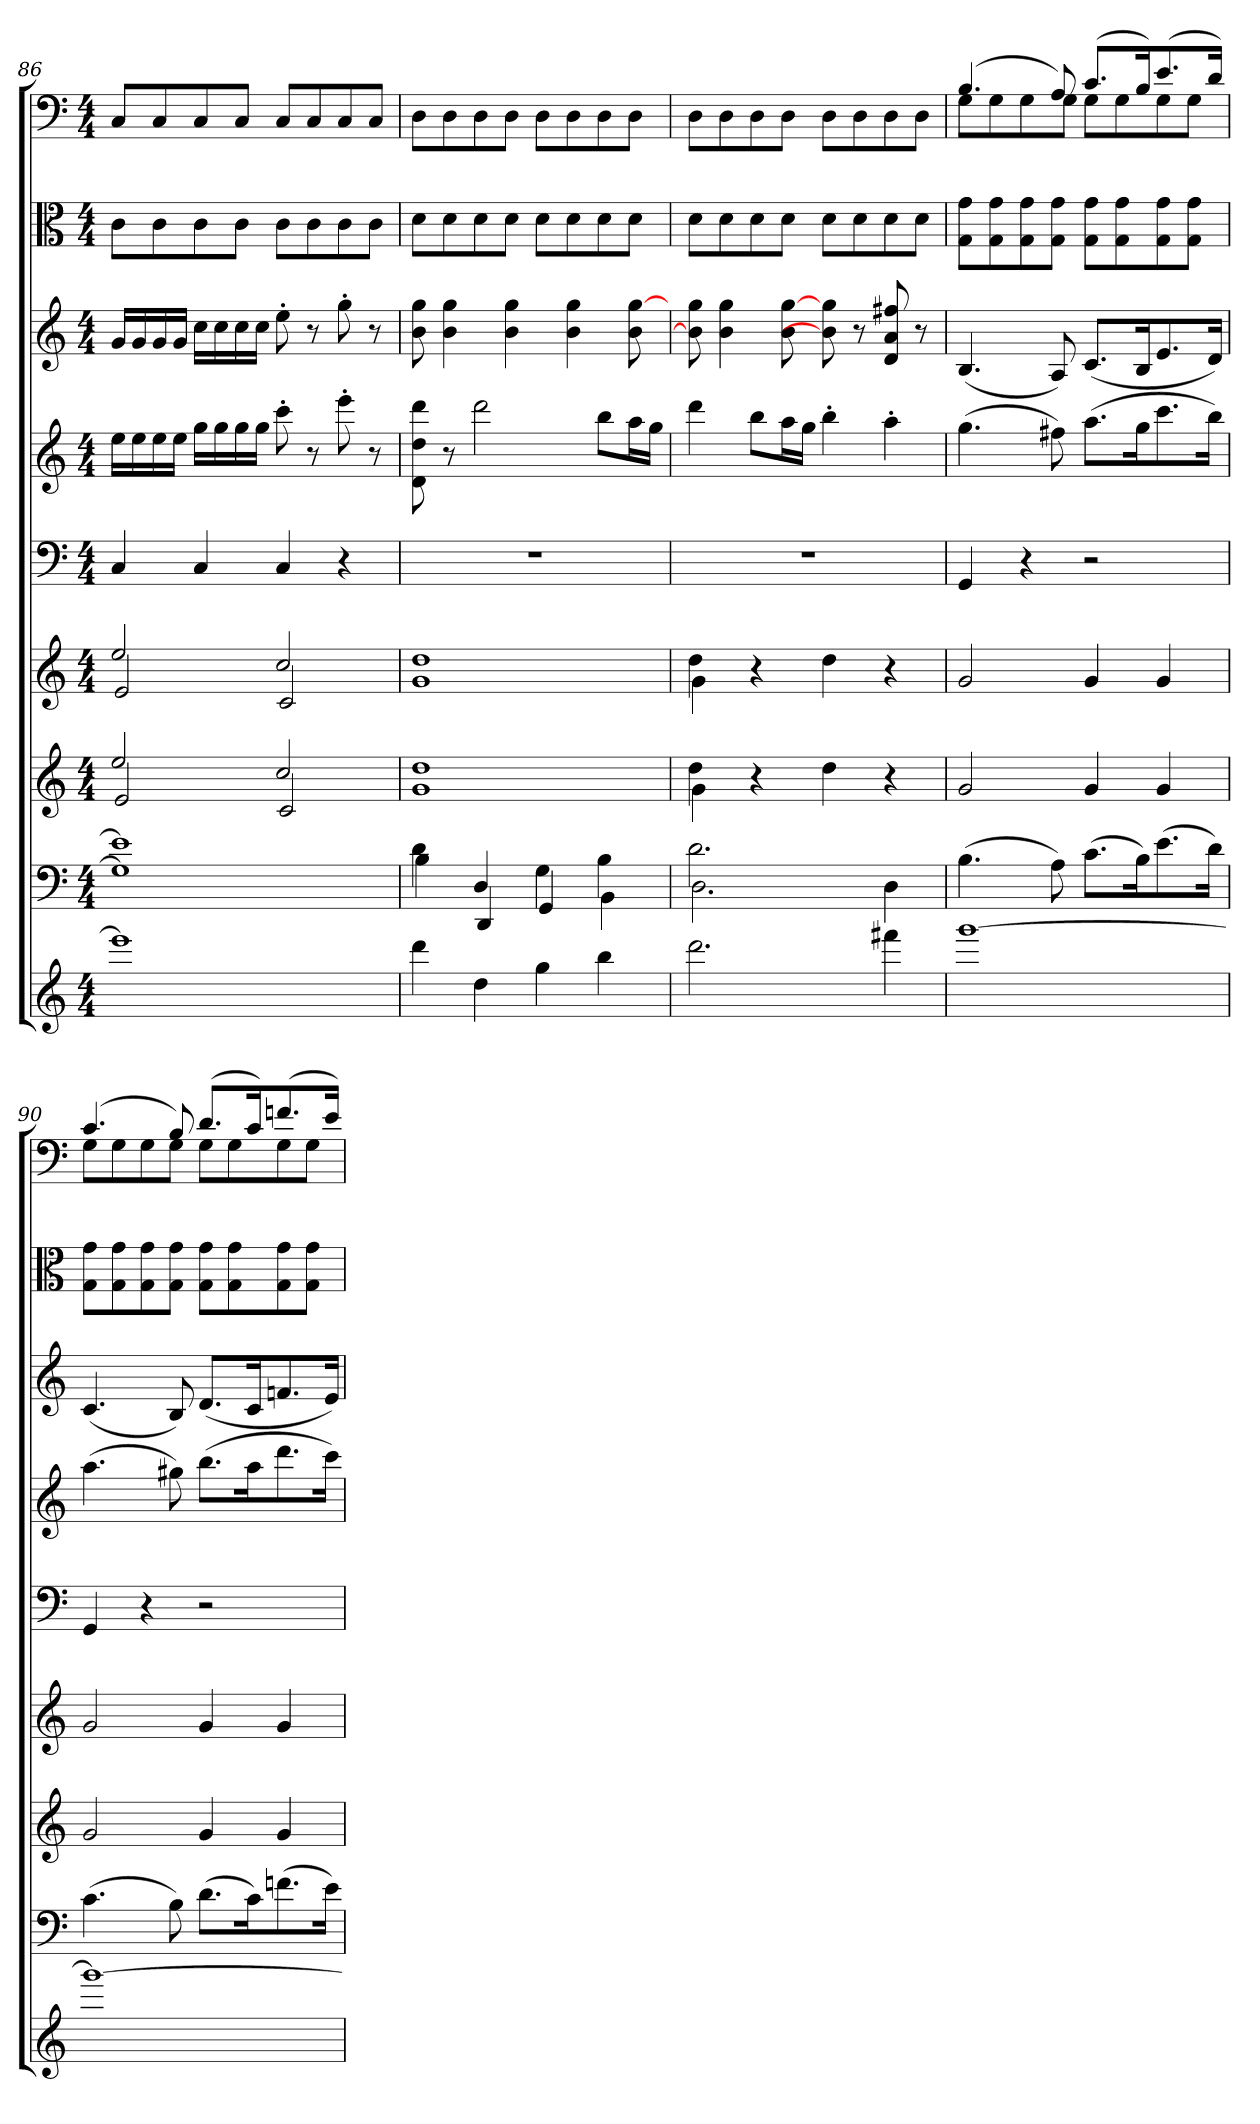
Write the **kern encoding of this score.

**kern	**kern	**kern	**kern	**kern	**kern	**kern	**kern	**kern
*part9	*part8	*part7	*part6	*part5	*part4	*part3	*part2	*part1
*staff9	*staff8	*staff7	*staff6	*staff5	*staff4	*staff3	*staff2	*staff1
*clefG2	*clefF4	*clefG2	*clefG2	*clefF4	*clefG2	*clefG2	*clefC3	*clefF4
*k[]	*k[]	*k[]	*k[]	*k[]	*k[]	*k[]	*k[]	*k[]
*C:	*C:	*C:	*C:	*C:	*C:	*C:	*C:	*C:
*M4/4	*M4/4	*M4/4	*M4/4	*M4/4	*M4/4	*M4/4	*M4/4	*M4/4
=86	=86	=86	=86	=86	=86	=86	=86	=86
*	*^	*^	*^	*	*	*	*	*
1eee\]	1e\]	1G\]	2ee/	2e/	2ee/	2e/	4C/	16ee\LL	16g/LL	8c\L	8C/L
.	.	.	.	.	.	.	.	16ee\	16g/	.	.
.	.	.	.	.	.	.	.	16ee\	16g/	8c\	8C/
.	.	.	.	.	.	.	.	16ee\JJ	16g/JJ	.	.
.	.	.	.	.	.	.	4C/	16gg\LL	16cc\LL	8c\	8C/
.	.	.	.	.	.	.	.	16gg\	16cc\	.	.
.	.	.	.	.	.	.	.	16gg\	16cc\	8c\J	8C/J
.	.	.	.	.	.	.	.	16gg\JJ	16cc\JJ	.	.
.	.	.	2cc/	2c/	2cc/	2c/	4C/	8ccc'\	8ee'\	8c\L	8C/L
.	.	.	.	.	.	.	.	8r	8r	8c\	8C/
.	.	.	.	.	.	.	4r	8eee'\	8gg'\	8c\	8C/
.	.	.	.	.	.	.	.	8r	8r	8c\J	8C/J
=87	=87	=87	=87	=87	=87	=87	=87	=87	=87	=87	=87
4ddd\	4d\	4B\	1dd\	1g/	1dd\	1g/	1r	8d\ 8dd\ 8ddd\	8b\ 8gg\	8d\L	8D\L
.	.	.	.	.	.	.	.	8r	4b\ 4gg\	8d\	8D\
4dd\	4D/	4DD/	.	.	.	.	.	2ddd\	.	8d\	8D\
.	.	.	.	.	.	.	.	.	4b\ 4gg\	8d\J	8D\J
4gg\	4G\	4GG/	.	.	.	.	.	.	.	8d\L	8D\L
.	.	.	.	.	.	.	.	.	4b\ 4gg\	8d\	8D\
4bb\	4B\	4BB\	.	.	.	.	.	8bb\L	.	8d\	8D\
.	.	.	.	.	.	.	.	16aa\L	8b\ [8gg\	8d\J	8D\J
.	.	.	.	.	.	.	.	16gg\JJ	.	.	.
=88	=88	=88	=88	=88	=88	=88	=88	=88	=88	=88	=88
2.ddd\	2.d\	2.D\	4dd\	4g\	4dd\	4g\	1r	4ddd\	8b]\ 8gg\	8d\L	8D\L
.	.	.	.	.	.	.	.	.	4b\ 4gg\	8d\	8D\
.	.	.	2ryy	4r	2ryy	4r	.	8bb\L	.	8d\	8D\
.	.	.	.	.	.	.	.	16aa\L	8b\ [8gg\	8d\J	8D\J
.	.	.	.	.	.	.	.	16gg\JJ	.	.	.
.	.	.	.	4dd\	.	4dd\	.	4bb'\	8b]\ 8gg\	8d\L	8D\L
.	.	.	.	.	.	.	.	.	8r	8d\	8D\
4fff#X\	4ryy	4D\	4ryy	4r	4ryy	4r	.	4aa'\	8d/ 8a/ 8ff#X/	8d\	8D\
.	.	.	.	.	.	.	.	.	8r	8d\J	8D\J
*	*v	*v	*	*	*v	*v	*	*	*	*	*
*	*	*v	*v	*	*	*	*	*	*
=89	=89	=89	=89	=89	=89	=89	=89	=89
*	*	*	*	*	*	*	*	*^
[1ggg\	(4.B\	2g/	2g/	4GG/	(4.gg\	(4.B/	8G\ 8g\L	(4.B/	8G\L
.	.	.	.	.	.	.	8G\ 8g\	.	8G\
.	.	.	.	4r	.	.	8G\ 8g\	.	8G\
.	8A\)	.	.	.	8ff#X\)	8A/)	8G\ 8g\J	8A/)	8G\J
.	(8.c\L	4g/	4g/	2r	(8.aa\L	(8.c/L	8G\ 8g\L	(8.c/L	8G\L
.	.	.	.	.	.	.	8G\ 8g\	.	8G\
.	16B\K)	.	.	.	16gg\K	16B/K	.	16B/K)	.
.	(8.e\	4g/	4g/	.	8.ccc\	8.e/	8G\ 8g\	(8.e/	8G\
.	.	.	.	.	.	.	8G\ 8g\J	.	8G\J
.	16d\Jk)	.	.	.	16bb\Jk)	16d/Jk)	.	16d/Jk)	.
=90	=90	=90	=90	=90	=90	=90	=90	=90	=90
1ggg\_	(4.c\	2g/	2g/	4GG/	(4.aa\	(4.c/	8G\ 8g\L	(4.c/	8G\L
.	.	.	.	.	.	.	8G\ 8g\	.	8G\
.	.	.	.	4r	.	.	8G\ 8g\	.	8G\
.	8B\)	.	.	.	8gg#X\)	8B/)	8G\ 8g\J	8B/)	8G\J
.	(8.d\L	4g/	4g/	2r	(8.bb\L	(8.d/L	8G\ 8g\L	(8.d/L	8G\L
.	.	.	.	.	.	.	8G\ 8g\	.	8G\
.	16c\K)	.	.	.	16aa\K	16c/K	.	16c/K)	.
.	(8.fn\	4g/	4g/	.	8.ddd\	8.fn/	8G\ 8g\	(8.fn/	8G\
.	.	.	.	.	.	.	8G\ 8g\J	.	8G\J
.	16e\Jk)	.	.	.	16ccc\Jk)	16e/Jk)	.	16e/Jk)	.
*	*	*	*	*	*	*	*	*v	*v
=	=	=	=	=	=	=	=	=
*-	*-	*-	*-	*-	*-	*-	*-	*-
